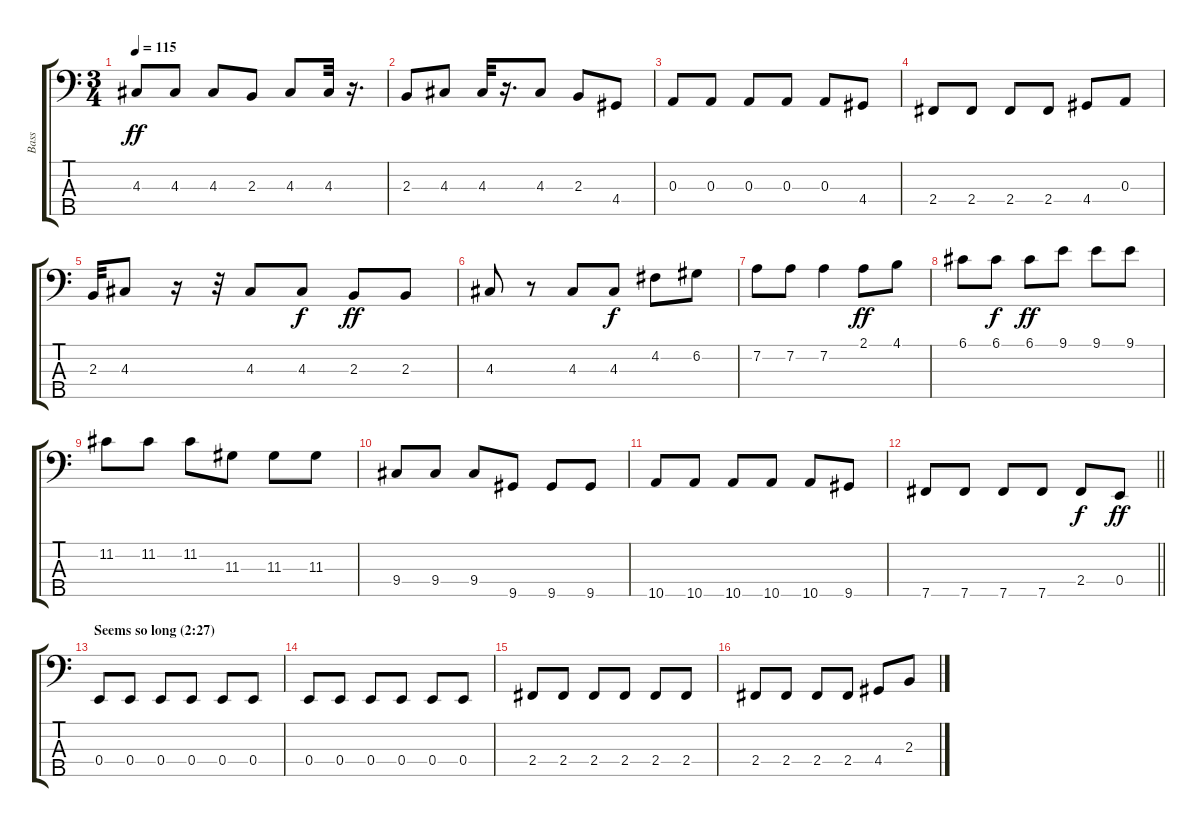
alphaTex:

\track ("Bass" "Bass") {instrument electricbassfinger}
\staff {score tabs}
\tuning (G2 D2 A1 E1 B0) {hide}
\ts (3 4)
\tempo 115
\clef f4
\ks c
4.3.8{dy ff} 4.3.8 4.3.8 2.3.8 4.3.8 4.3.32 r.16{d} |
2.3.8 4.3.8 4.3.32 r.16{d} 4.3.8 2.3.8 4.4.8 |
0.3.8 0.3.8 0.3.8 0.3.8 0.3.8 4.4.8 |
2.4.8 2.4.8 2.4.8 2.4.8 4.4.8 0.3.8 |
2.3.32 4.3.8 r.16 r.32 4.3.8 4.3.8{dy f} 2.3.8{dy ff} 2.3.8 |
4.3.8 r.8 4.3.8 4.3.8{dy f} 4.2.8 6.2.8 |
7.2.8 7.2.8 7.2.4 2.1.8{dy ff} 4.1.8 |
6.1.8 6.1.8{dy f} 6.1.8{dy ff} 9.1.8 9.1.8 9.1.8 |
11.2.8 11.2.8 11.2.8 11.3.8 11.3.8 11.3.8 |
9.4.8 9.4.8 9.4.8 9.5.8 9.5.8 9.5.8 |
10.5.8 10.5.8 10.5.8 10.5.8 10.5.8 9.5.8 |
\barLineRight lightlight
7.5.8 7.5.8 7.5.8 7.5.8 2.4.8{dy f} 0.4.8{dy ff} |
\section ("" "Seems so long (2:27)")
0.4.8 0.4.8 0.4.8 0.4.8 0.4.8 0.4.8 |
0.4.8 0.4.8 0.4.8 0.4.8 0.4.8 0.4.8 |
2.4.8 2.4.8 2.4.8 2.4.8 2.4.8 2.4.8 |
2.4.8 2.4.8 2.4.8 2.4.8 4.4.8 2.3.8
